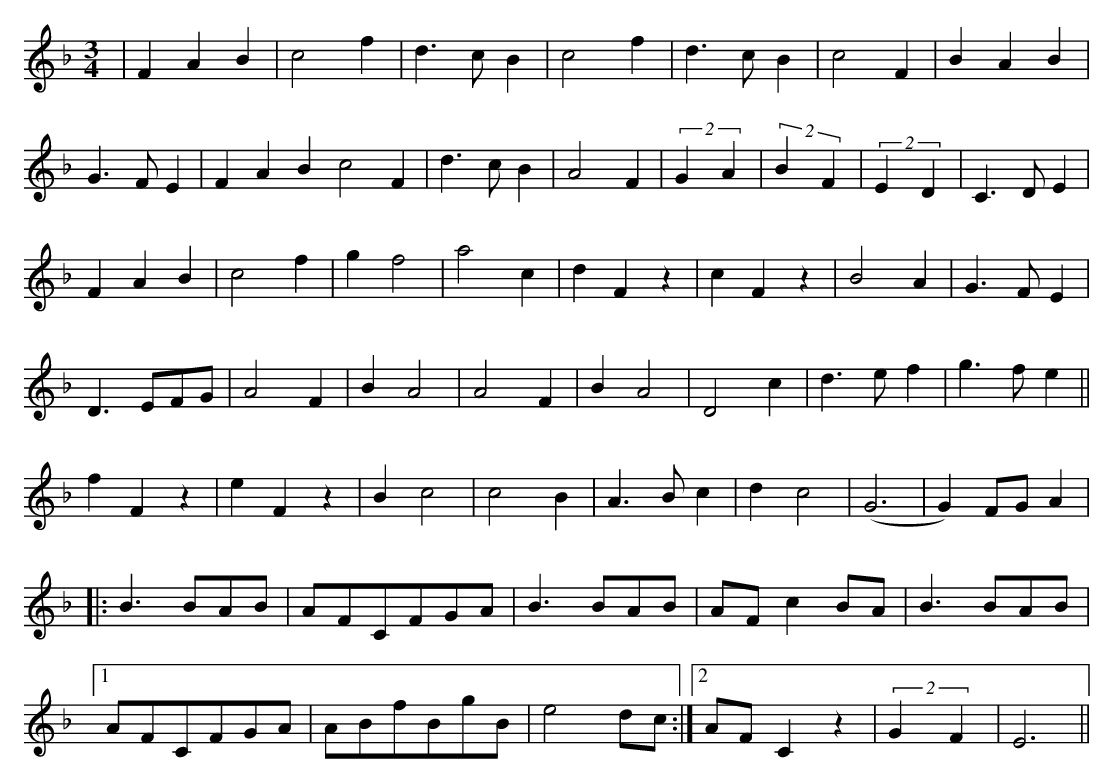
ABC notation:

X:1
M:3/4
K:F
|F2A2B2|c4f2|d3cB2|c4f2|d3cB2|c4F2|B2A2B2|
G3FE2|F2A2B2 c4F2|d3cB2|A4F2|(2 G2A2|(2 B2F2|(2 E2D2|C3DE2|
F2A2B2|c4f2|g2f4|a4c2|d2F2z2|c2F2z2|B4A2|G3FE2|
D3 EFG|A4F2|B2A4|A4F2|B2A4|D4 c2|d3ef2|g3fe2||
f2F2z2|e2F2z2|B2c4|c4B2|A3 Bc2|d2c4|(G6|G2)FGA2|
|:B3 BAB|AFCFGA|B3 BAB|AFc2 BA|B3 BAB|
[1 AFCFGA|ABfBgB|e4 dc:|2 AFC2 z2|(2 G2F2|E6||
